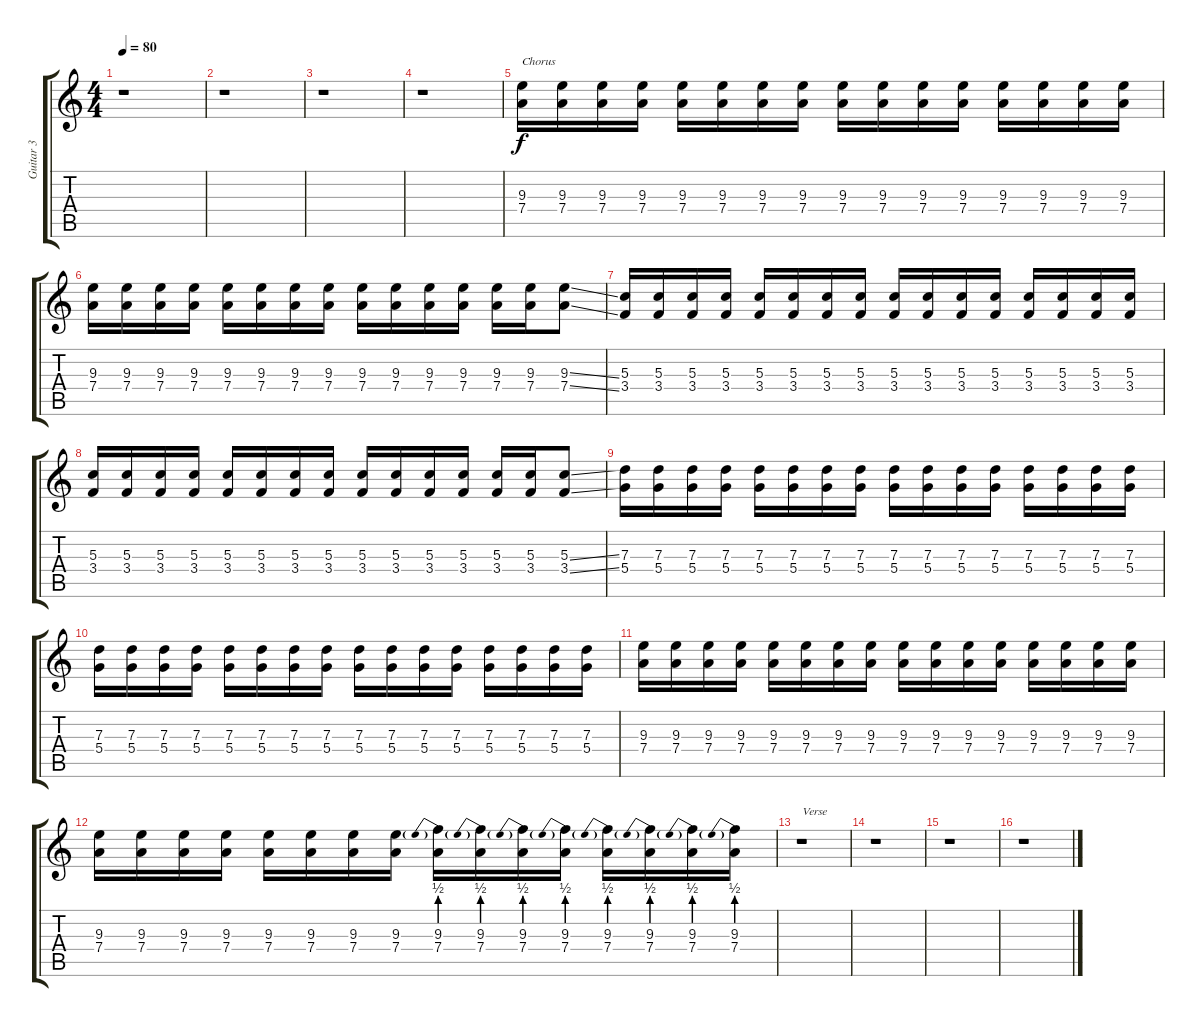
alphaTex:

\track ("Guitar 3" "Guitar 3") {instrument distortionguitar}
\staff {score tabs}
\tuning (E4 B3 G3 D3 A2 E2) {hide}
\ts (4 4)
\tempo 80
\clef g2
\ks c
r.1{dy f} |
r.1 |
r.1 |
r.1 |
(9.3 7.4).16{txt "Chorus"} (9.3 7.4).16 (9.3 7.4).16 (9.3 7.4).16 (9.3 7.4).16 (9.3 7.4).16 (9.3 7.4).16 (9.3 7.4).16 (9.3 7.4).16 (9.3 7.4).16 (9.3 7.4).16 (9.3 7.4).16 (9.3 7.4).16 (9.3 7.4).16 (9.3 7.4).16 (9.3 7.4).16 |
(9.3 7.4).16 (9.3 7.4).16 (9.3 7.4).16 (9.3 7.4).16 (9.3 7.4).16 (9.3 7.4).16 (9.3 7.4).16 (9.3 7.4).16 (9.3 7.4).16 (9.3 7.4).16 (9.3 7.4).16 (9.3 7.4).16 (9.3 7.4).16 (9.3 7.4).16 (9.3{ss} 7.4{ss}).8 |
(5.3 3.4).16 (5.3 3.4).16 (5.3 3.4).16 (5.3 3.4).16 (5.3 3.4).16 (5.3 3.4).16 (5.3 3.4).16 (5.3 3.4).16 (5.3 3.4).16 (5.3 3.4).16 (5.3 3.4).16 (5.3 3.4).16 (5.3 3.4).16 (5.3 3.4).16 (5.3 3.4).16 (5.3 3.4).16 |
(5.3 3.4).16 (5.3 3.4).16 (5.3 3.4).16 (5.3 3.4).16 (5.3 3.4).16 (5.3 3.4).16 (5.3 3.4).16 (5.3 3.4).16 (5.3 3.4).16 (5.3 3.4).16 (5.3 3.4).16 (5.3 3.4).16 (5.3 3.4).16 (5.3 3.4).16 (5.3{ss} 3.4{ss}).8 |
(7.3 5.4).16 (7.3 5.4).16 (7.3 5.4).16 (7.3 5.4).16 (7.3 5.4).16 (7.3 5.4).16 (7.3 5.4).16 (7.3 5.4).16 (7.3 5.4).16 (7.3 5.4).16 (7.3 5.4).16 (7.3 5.4).16 (7.3 5.4).16 (7.3 5.4).16 (7.3 5.4).16 (7.3 5.4).16 |
(7.3 5.4).16 (7.3 5.4).16 (7.3 5.4).16 (7.3 5.4).16 (7.3 5.4).16 (7.3 5.4).16 (7.3 5.4).16 (7.3 5.4).16 (7.3 5.4).16 (7.3 5.4).16 (7.3 5.4).16 (7.3 5.4).16 (7.3 5.4).16 (7.3 5.4).16 (7.3 5.4).16 (7.3 5.4).16 |
(9.3 7.4).16 (9.3 7.4).16 (9.3 7.4).16 (9.3 7.4).16 (9.3 7.4).16 (9.3 7.4).16 (9.3 7.4).16 (9.3 7.4).16 (9.3 7.4).16 (9.3 7.4).16 (9.3 7.4).16 (9.3 7.4).16 (9.3 7.4).16 (9.3 7.4).16 (9.3 7.4).16 (9.3 7.4).16 |
(9.3 7.4).16 (9.3 7.4).16 (9.3 7.4).16 (9.3 7.4).16 (9.3 7.4).16 (9.3 7.4).16 (9.3 7.4).16 (9.3 7.4).16 (9.3{be (prebend 0 2 60 2)} 7.4).16 (9.3{be (prebend 0 2 60 2)} 7.4).16 (9.3{be (prebend 0 2 60 2)} 7.4).16 (9.3{be (prebend 0 2 60 2)} 7.4).16 (9.3{be (prebend 0 2 60 2)} 7.4).16 (9.3{be (prebend 0 2 60 2)} 7.4).16 (9.3{be (prebend 0 2 60 2)} 7.4).16 (9.3{be (prebend 0 2 60 2)} 7.4).16 |
r.1{txt "Verse"} |
r.1 |
r.1 |
r.1
